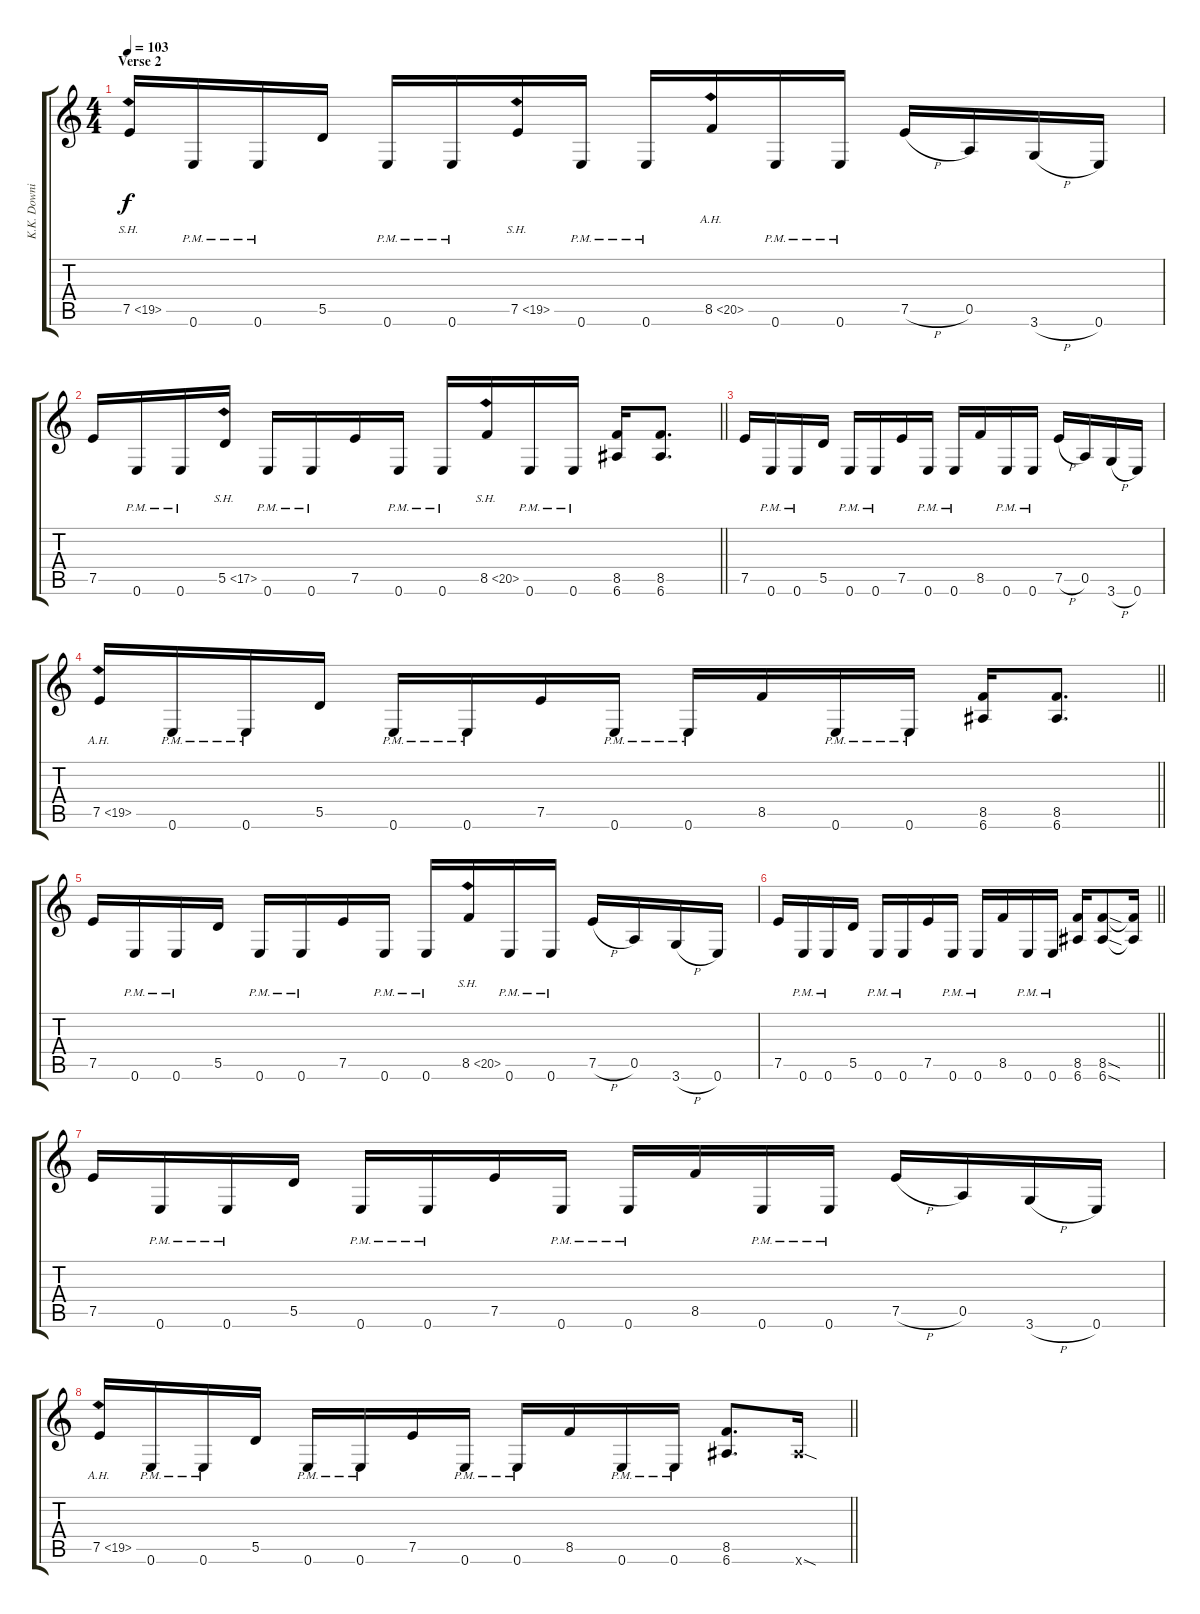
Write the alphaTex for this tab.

\track ("K.K. Downing" "K.K. Downi") {instrument distortionguitar}
\staff {score tabs}
\tuning (E4 B3 G3 D3 A2 E2) {hide}
\ts (4 4)
\section ("" "Verse 2")
\tempo 103
\clef g2
\ks c
7.5{sh 12}.16{dy f} 0.6{pm}.16 0.6{pm}.16 5.5.16 0.6{pm}.16 0.6{pm}.16 7.5{sh 12}.16 0.6{pm}.16 0.6{pm}.16 8.5{ah 12}.16 0.6{pm}.16 0.6{pm}.16 7.5{h}.16 0.5.16 3.6{h}.16 0.6.16 |
\barLineRight lightlight
7.5.16 0.6{pm}.16 0.6{pm}.16 5.5{sh 12}.16 0.6{pm}.16 0.6{pm}.16 7.5.16 0.6{pm}.16 0.6{pm}.16 8.5{sh 12}.16 0.6{pm}.16 0.6{pm}.16 (8.5 6.6).16 (8.5 6.6).8{d} |
7.5.16 0.6{pm}.16 0.6{pm}.16 5.5.16 0.6{pm}.16 0.6{pm}.16 7.5.16 0.6{pm}.16 0.6{pm}.16 8.5.16 0.6{pm}.16 0.6{pm}.16 7.5{h}.16 0.5.16 3.6{h}.16 0.6.16 |
\barLineRight lightlight
7.5{ah 12}.16 0.6{pm}.16 0.6{pm}.16 5.5.16 0.6{pm}.16 0.6{pm}.16 7.5.16 0.6{pm}.16 0.6{pm}.16 8.5.16 0.6{pm}.16 0.6{pm}.16 (8.5 6.6).16 (8.5 6.6).8{d} |
7.5.16 0.6{pm}.16 0.6{pm}.16 5.5.16 0.6{pm}.16 0.6{pm}.16 7.5.16 0.6{pm}.16 0.6{pm}.16 8.5{sh 12}.16 0.6{pm}.16 0.6{pm}.16 7.5{h}.16 0.5.16 3.6{h}.16 0.6.16 |
\barLineRight lightlight
7.5.16 0.6{pm}.16 0.6{pm}.16 5.5.16 0.6{pm}.16 0.6{pm}.16 7.5.16 0.6{pm}.16 0.6{pm}.16 8.5.16 0.6{pm}.16 0.6{pm}.16 (8.5 6.6).16 (8.5{sod} 6.6{sod}).8 (8.5{t} 6.6{t}).16 |
7.5.16 0.6{pm}.16 0.6{pm}.16 5.5.16 0.6{pm}.16 0.6{pm}.16 7.5.16 0.6{pm}.16 0.6{pm}.16 8.5.16 0.6{pm}.16 0.6{pm}.16 7.5{h}.16 0.5.16 3.6{h}.16 0.6.16 |
\barLineRight lightlight
7.5{ah 12}.16 0.6{pm}.16 0.6{pm}.16 5.5.16 0.6{pm}.16 0.6{pm}.16 7.5.16 0.6{pm}.16 0.6{pm}.16 8.5.16 0.6{pm}.16 0.6{pm}.16 (8.5 6.6).8{d} 6.6{sod x}.16
